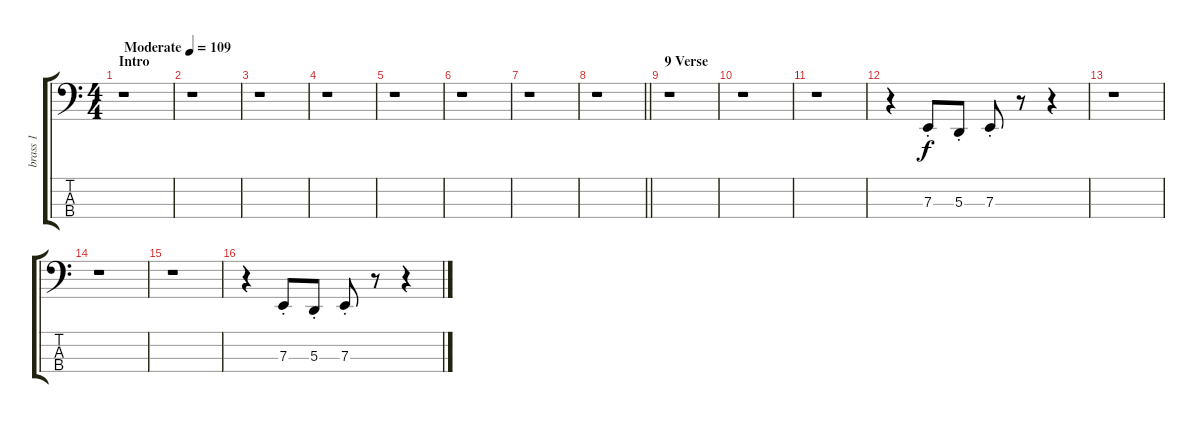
\track ("brass 1" "brass 1") {instrument bassoon}
\staff {score tabs}
\tuning (G2 D2 A1 E1) {hide}
\ts (4 4)
\section ("" "Intro")
\tempo (109 "Moderate")
\clef f4
\ks c
r.1{dy f instrument bassoon} |
r.1 |
r.1 |
r.1 |
r.1 |
r.1 |
r.1 |
\barLineRight lightlight
r.1 |
\section ("" "9 Verse")
r.1 |
r.1 |
r.1 |
r.4 7.3{st}.8 5.3{st}.8 7.3{st}.8 r.8 r.4 |
r.1 |
r.1 |
r.1 |
r.4 7.3{st}.8 5.3{st}.8 7.3{st}.8 r.8 r.4
